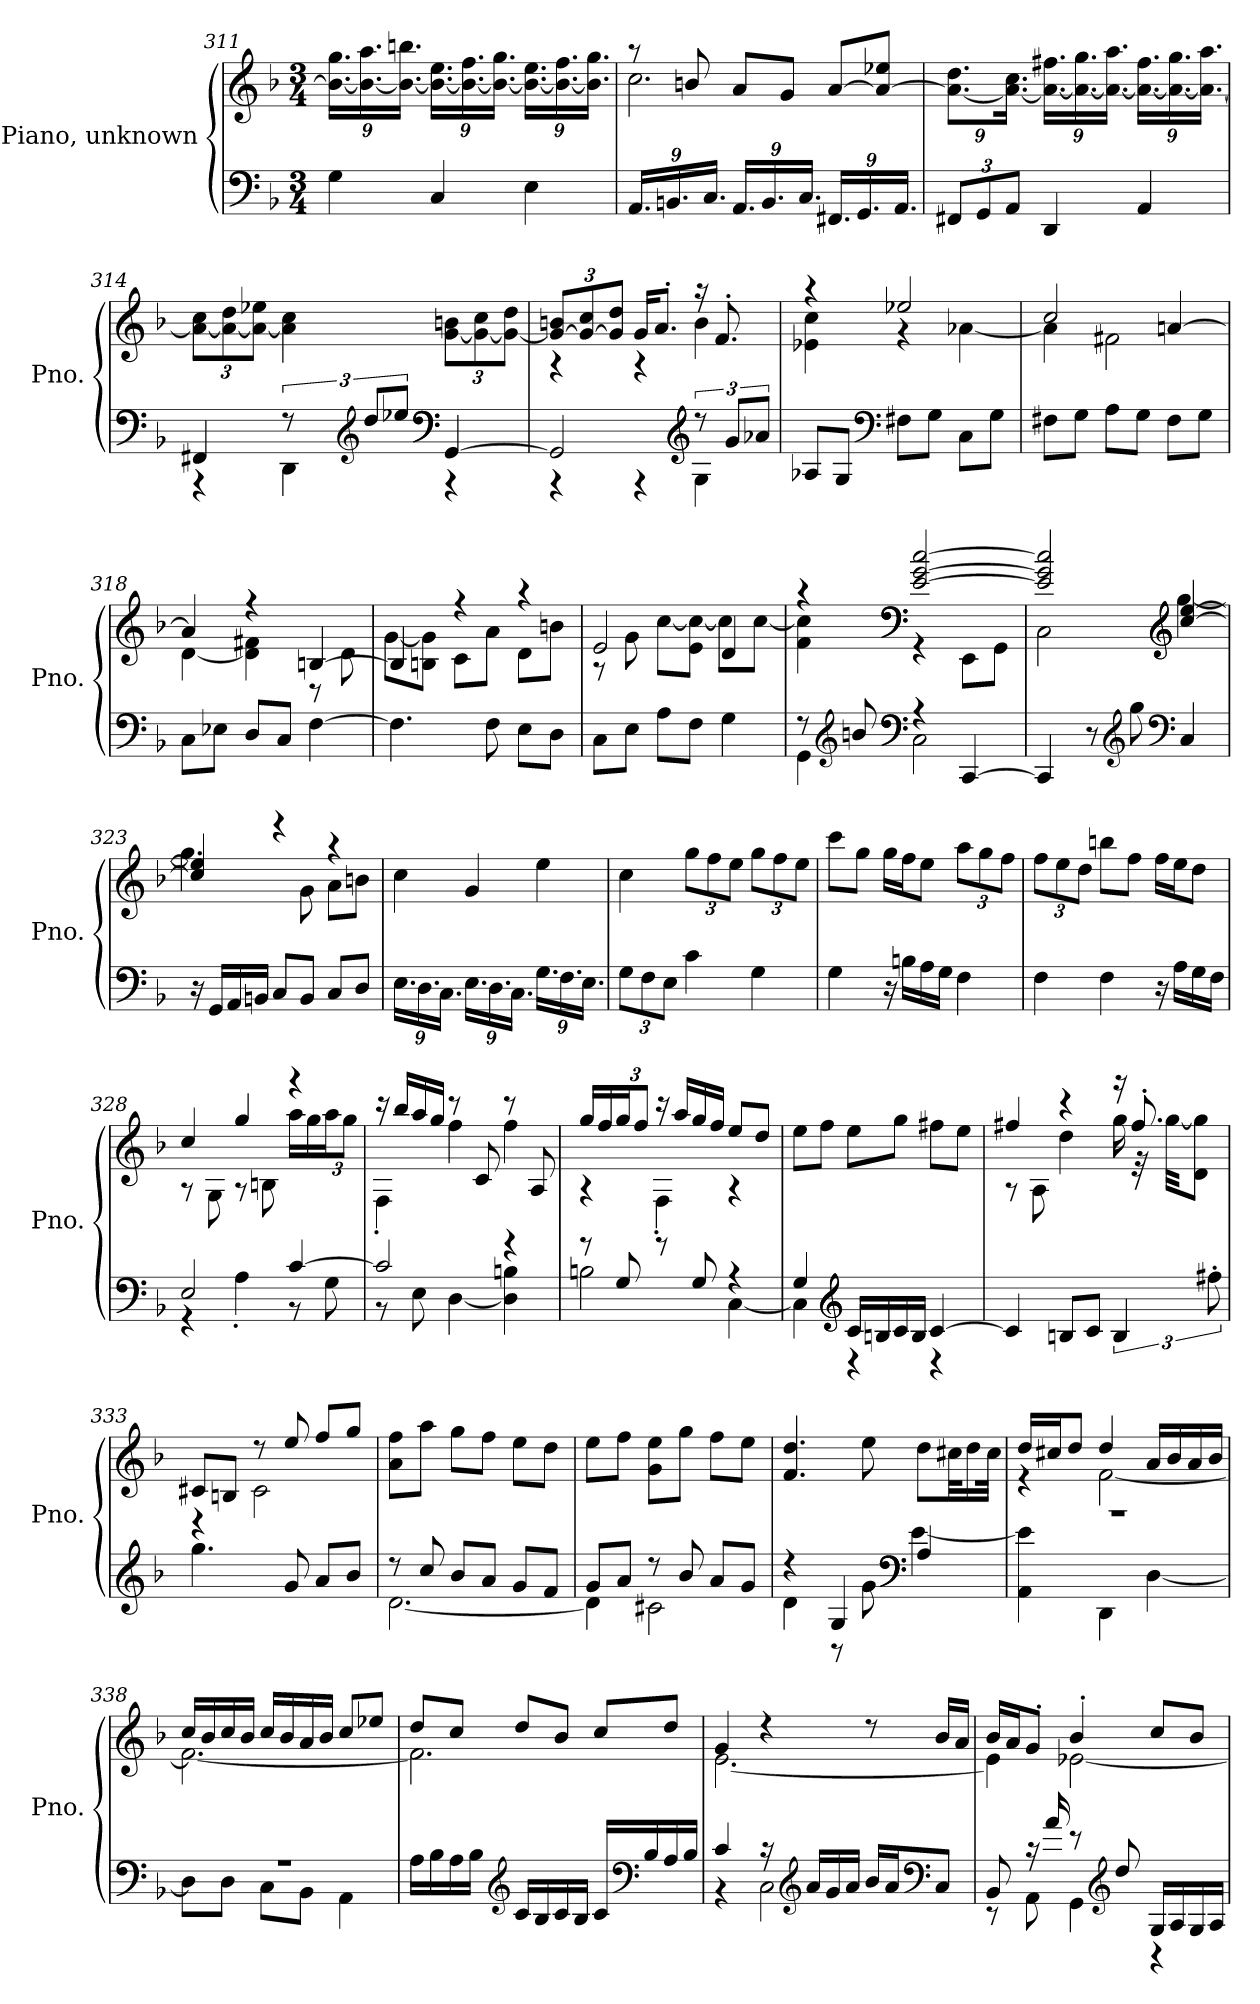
**kern	**kern
*part1	*part1
*staff2	*staff1
*I"Piano, unknown	*
*I'Pno.	*
*clefF4	*clefG2
*k[b-]	*k[b-]
*M3/4	*M3/4
*	*Xbrackettup
=311	=311
4G\	18.b\_ 18.gg\LL
.	18.b\_ 18.aa\
.	18.b\_ 18.bbn\JJ
4C/	18.b\_ 18.ee\LL
.	18.b\_ 18.ff\
.	18.b\_ 18.gg\JJ
4E\	18.b\_ 18.ee\LL
.	18.b\_ 18.ff\
.	18.b\] 18.gg\JJ
!!LO:LB:g=z
=312	=312
*Xbrackettup	*
*	*^
18.AA/LL	8r	2.cc\
18.BBn/	.	.
.	8bn/	.
18.C/JJ	.	.
18.AA/LL	8a/L	.
18.BB/	.	.
.	8g/J	.
18.C/JJ	.	.
18.FF#X/LL	[8a/L	.
18.GG/	.	.
.	8a/_ 8ee-X/J	.
18.AA/JJ	.	.
*	*v	*v
=313	=313
12FF#X/L	9.a\_ 9.dd\L
12GG/	.
12AA/J	18.a\_ 18.cc\Jk
4DD/	18.a\_ 18.ff#X\LL
.	18.a\_ 18.gg\
.	18.a\_ 18.aa\JJ
4AA/	18.a\_ 18.ff#\LL
.	18.a\_ 18.gg\
.	18.a\_ 18.aa\JJ
!!LO:LB:g=z
=314	=314
*^	*
4FF#X/	4r	12a\_ 12cc\L
.	.	12a\_ 12dd\
.	.	12a\_ 12ee-X\J
*brackettup	*	*
12r	4DD\	4a\] 4cc\
*clefG2	*	*
12dd/L	.	.
12ee-X/J	.	.
*clefF4	*	*
[4GG/	4r	[12g\ 12bn\L
.	.	12g\_ 12cc\
.	.	12g\_ 12dd\J
=315	=315	=315
*	*	*^
2GG/]	4r	12g/_ 12bn/L	4r
.	.	12g/_ 12cc/	.
.	.	12g/] 12dd/J	.
.	4r	16g/KL	4r
.	.	8.a'/J	.
*clefG2	*	*	*
12r	4G\	16r	4b\
.	.	8.f'/	.
12g/L	.	.	.
12a-X/J	.	.	.
*v	*v	*	*
=316	=316	=316
8A-X/L	4r	4e-X\ 4cc\
8G/J	.	.
*clefF4	*	*
8F#X\L	2ee-X/	4r
8G\J	.	.
8C\L	.	[4a-X\
8G\J	.	.
!!LO:PB:g=z	!!
=317	=317	=317
8F#X\L	2cc/	4a-\]
8G\J	.	.
8A\L	.	2f#X\
8G\J	.	.
8F#\L	[4an/	.
8G\J	.	.
=318	=318	=318
8C\L	4a/]	[4d\
8E-X\J	.	.
8D/L	4r	4d\] 4f#X\
8C/J	.	.
[4F\	[4Bn/	8r
.	.	8d\
=319	=319	=319
4.F\]	4B/]	[8g\L
.	.	8Bn\ 8g\]J
.	4r	8c\L
8F\	.	8a\J
8E\L	4r	8d\L
8D\J	.	8bn\J
=320	=320	=320
8C\L	2e/	8r
8E\J	.	8g\
8A\L	.	[8cc\L
8F\J	.	8e\ 8cc\_J
4G\	4d/	8cc\L]
.	.	[8cc\J
=321	=321	=321
*^	*	*
8r	4GG\	4r	4f\ 4cc\]
*clefG2	*	*	*
8bn/	.	.	.
*clefF4	*	*clefF4	*
4r	2C\	[2e/ [2g/ [2cc/	4r
[4CC/	.	.	8EE\L
.	.	.	8GG\J
*v	*v	*	*
!!LO:LB:g=z	!!
=322	=322	=322
4CC/]	2e/] 2g/] 2cc/]	2C\
8r	.	.
*clefG2	*	*
8gg\	.	.
*clefF4	*clefG2	*
4C/	[4cc/ [4ee/	[4gg\
=323	=323	=323
16r	4cc/] 4ee/]	4.gg\]
16GG/LL	.	.
16AA/	.	.
16BBn/JJ	.	.
8C/L	4r	.
8BB/J	.	8g\
8C/L	4r	8a\L
8D/J	.	8bn\J
*	*v	*v
=324	=324
*Xbrackettup	*
18.E\LL	4cc\
18.D\	.
18.C\JJ	.
18.E\LL	4g/
18.D\	.
18.C\JJ	.
18.G\LL	4ee\
18.F\	.
18.E\JJ	.
=325	=325
12G\L	4cc\
12F\	.
12E\J	.
4c\	12gg\L
.	12ff\
.	12ee\J
4G\	12gg\L
.	12ff\
.	12ee\J
!!LO:LB:g=z
=326	=326
4G\	8ccc\L
.	8gg\J
16r	16gg\LL
16Bn\LL	16ff\J
16A\	8ee\J
16G\JJ	.
4F\	12aa\L
.	12gg\
.	12ff\J
=327	=327
4F\	12ff\L
.	12ee\
.	12dd\J
4F\	8bbn\L
.	8ff\J
16r	16ff\LL
16A\LL	16ee\J
16G\	8dd\J
16F\JJ	.
=328	=328
*^	*^
2E/	4r	4cc/	8r
.	.	.	8G\
.	4A'\	4gg/	8r
.	.	.	8Bn\
[4c/	8r	4r	16aa\LL
.	.	.	16gg\
.	8G\	.	24aa\J
.	.	.	12gg\J
=329	=329	=329	=329
2c/]	8r	16r	4F'\
.	.	16bb-/LL	.
.	8E\	16aa/	.
.	.	16gg/JJ	.
.	[4D\	8r	4ff\
.	.	8c/	.
4r	4D\] 4Bn\	8r	4ff\
.	.	8A/	.
!!LO:LB:g=z	!!
=330	=330	=330	=330
8r	2Bn\	16gg/LL	4r
.	.	16ff/	.
8G/	.	24gg/J	.
.	.	12ff/J	.
8r	.	16r	4F'\
.	.	16aa/LL	.
8G/	.	16gg/	.
.	.	16ff/JJ	.
4r	[4C\	8ee/L	4r
.	.	8dd/J	.
*	*	*v	*v
=331	=331	=331
4G/	4C\]	8ee\L
.	.	8ff\J
*clefG2	*	*
16c/LL	4r	8ee\L
16Bn/	.	.
16c/	.	8gg\J
16B/JJ	.	.
[4c/	4r	8ff#X\L
.	.	8ee\J
*v	*v	*
=332	=332
*	*^
4c/]	4ff#X/	8r
.	.	8A\
8Bn/L	4r	4dd\
8c/J	.	.
*brackettup	*	*
6B/	16r	16gg\
.	8.ff#'/	32r
.	.	[32gg\KKL
.	.	8d\ 8gg\]J
12ff#X'\	.	.
=333	=333	=333
4.gg\	8c#X/L	4r
.	8Bn/J	.
.	8r	2c#\
8g/	8ee/	.
8a/L	8ff/L	.
8b-/J	8gg/J	.
*	*v	*v
!!LO:LB:g=z
=334	=334
*^	*
8r	[2.d\	8a\ 8ff\L
8cc/	.	8aa\J
8b-/L	.	8gg\L
8a/J	.	8ff\J
8g/L	.	8ee\L
8f/J	.	8dd\J
=335	=335	=335
8g/L	4d\]	8ee\L
8a/J	.	8ff\J
8r	2c#X\	8g\ 8ee\L
8b-/	.	8gg\J
8a/L	.	8ff\L
8g/J	.	8ee\J
=336	=336	=336
4r	4d\	4.f/ 4.dd/
4G/	8r	.
.	8g\	8ee\
*clefF4	*	*
4A/	[4e\	8dd\L
.	.	32cc#X\KL
.	.	16dd\
.	.	32cc#\JJk
=337	=337	=337
*	*	*^
2.r	4AA\ 4e\]	16dd/LL	4r
.	.	16cc#X/J	.
.	.	8dd/J	.
.	4DD\	4dd/	[2f\
.	[4D\	16a/LL	.
.	.	16b-/	.
.	.	16a/	.
.	.	16b-/JJ	.
!!LO:LB:g=z	!!
=338	=338	=338	=338
2.r	8D\L]	16cc/LL	2.f\_
.	.	16b-/	.
.	8D\J	16cc/	.
.	.	16b-/JJ	.
.	8C\L	16cc/LL	.
.	.	16b-/	.
.	8BB-\J	16a/	.
.	.	16b-/JJ	.
.	4AA\	8cc/L	.
.	.	8ee-X/J	.
*v	*v	*	*
=339	=339	=339
16A\LL	8dd/L	2.f\]
16B-\	.	.
16A\	8cc/J	.
16B-\JJ	.	.
*clefG2	*	*
16c/LL	8dd/L	.
16B-/	.	.
16c/	8b-/J	.
16B-/JJ	.	.
16c/LL	8cc/L	.
*clefF4	*	*
16B-/	.	.
16A/	8dd/J	.
16B-/JJ	.	.
=340	=340	=340
*^	*	*
4c/	4r	4g/	[2.e\
16r	2C\	4r	.
*clefG2	*	*	*
16a/LL	.	.	.
16g/	.	.	.
16a/JJ	.	.	.
16b-/LL	.	8r	.
16a/J	.	.	.
*clefF4	*	*	*
8C/J	.	16b-/LL	.
.	.	16a/JJ	.
!!LO:PB:g=z	!!
=341	=341	=341	=341
8BB-/	8r	16b-/LL	4e\]
.	.	16a/J	.
16r	8AA\	8g'/J	.
16a/	.	.	.
8r	4GG\	4b-'/	[2e-X\
*clefG2	*	*	*
8dd/	.	.	.
16G/LL	4r	8cc/L	.
16A/	.	.	.
16G/	.	8b-/J	.
16A/JJ	.	.	.
*v	*v	*	*
*	*v	*v
=	=
*-	*-
